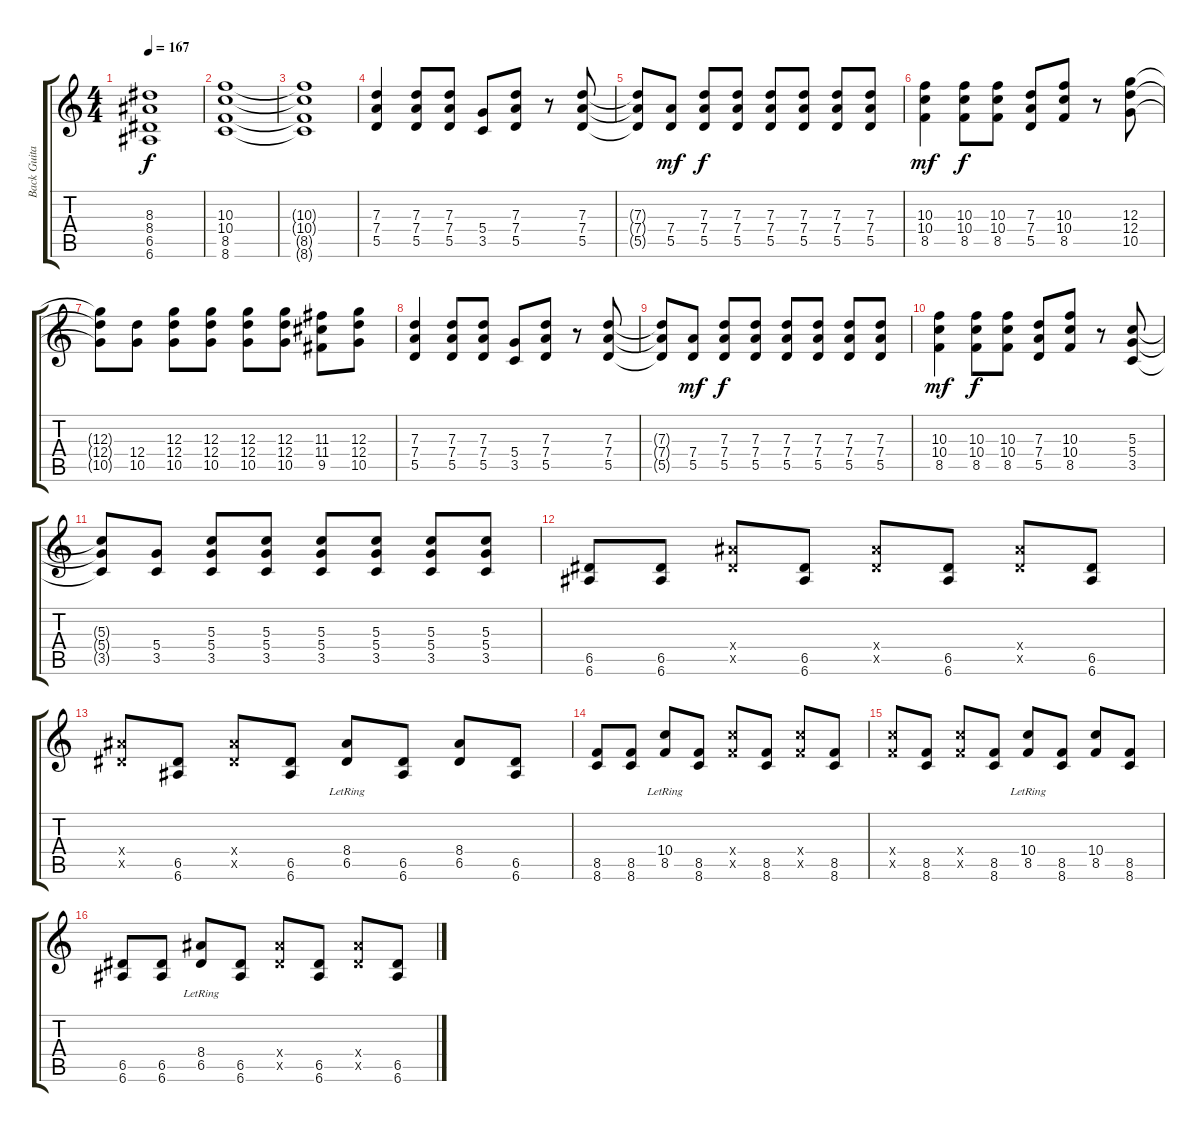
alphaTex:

\track ("Back Guitar" "Back Guita") {instrument distortionguitar}
\staff {score tabs}
\tuning (E4 B3 G3 D3 A2 E2) {hide}
\ts (4 4)
\tempo 167
\clef g2
\ks c
(8.3{t} 8.4{t} 6.5{t} 6.6{t}).1{dy f} |
(10.3 10.4 8.5 8.6).1 |
(10.3{t} 10.4{t} 8.5{t} 8.6{t}).1 |
(7.3 7.4 5.5).4 (7.3 7.4 5.5).8 (7.3 7.4 5.5).8 (5.4 3.5).8 (7.3 7.4 5.5).8 r.8 (7.3 7.4 5.5).8 |
(7.3{t} 7.4{t} 5.5{t}).8 (7.4 5.5).8{dy mf} (7.3 7.4 5.5).8{dy f} (7.3 7.4 5.5).8 (7.3 7.4 5.5).8 (7.3 7.4 5.5).8 (7.3 7.4 5.5).8 (7.3 7.4 5.5).8 |
(10.3 10.4 8.5).4{dy mf} (10.3 10.4 8.5).8{dy f} (10.3 10.4 8.5).8 (7.3 7.4 5.5).8 (10.3 10.4 8.5).8 r.8 (12.3 12.4 10.5).8 |
(12.3{t} 12.4{t} 10.5{t}).8 (12.4 10.5).8 (12.3 12.4 10.5).8 (12.3 12.4 10.5).8 (12.3 12.4 10.5).8 (12.3 12.4 10.5).8 (11.3 11.4 9.5).8 (12.3 12.4 10.5).8 |
(7.3 7.4 5.5).4 (7.3 7.4 5.5).8 (7.3 7.4 5.5).8 (5.4 3.5).8 (7.3 7.4 5.5).8 r.8 (7.3 7.4 5.5).8 |
(7.3{t} 7.4{t} 5.5{t}).8 (7.4 5.5).8{dy mf} (7.3 7.4 5.5).8{dy f} (7.3 7.4 5.5).8 (7.3 7.4 5.5).8 (7.3 7.4 5.5).8 (7.3 7.4 5.5).8 (7.3 7.4 5.5).8 |
(10.3 10.4 8.5).4{dy mf} (10.3 10.4 8.5).8{dy f} (10.3 10.4 8.5).8 (7.3 7.4 5.5).8 (10.3 10.4 8.5).8 r.8 (5.3 5.4 3.5).8 |
(5.3{t} 5.4{t} 3.5{t}).8 (5.4 3.5).8 (5.3 5.4 3.5).8 (5.3 5.4 3.5).8 (5.3 5.4 3.5).8 (5.3 5.4 3.5).8 (5.3 5.4 3.5).8 (5.3 5.4 3.5).8 |
(6.5 6.6).8 (6.5 6.6).8 (8.4{x} 6.5{x}).8 (6.5 6.6).8 (8.4{x} 6.5{x}).8 (6.5 6.6).8 (8.4{x} 6.5{x}).8 (6.5 6.6).8 |
(8.4{x} 6.5{x}).8 (6.5 6.6).8 (8.4{x} 6.5{x}).8 (6.5 6.6).8 (8.4{lr} 6.5).8 (6.5 6.6).8 (8.4 6.5).8 (6.5 6.6).8 |
(8.5 8.6).8 (8.5 8.6).8 (10.4{lr} 8.5).8 (8.5 8.6).8 (10.4{x} 8.5{x}).8 (8.5 8.6).8 (10.4{x} 8.5{x}).8 (8.5 8.6).8 |
(10.4{x} 8.5{x}).8 (8.5 8.6).8 (10.4{x} 8.5{x}).8 (8.5 8.6).8 (10.4{lr} 8.5).8 (8.5 8.6).8 (10.4 8.5).8 (8.5 8.6).8 |
(6.5 6.6).8 (6.5 6.6).8 (8.4{lr} 6.5).8 (6.5 6.6).8 (8.4{x} 6.5{x}).8 (6.5 6.6).8 (8.4{x} 6.5{x}).8 (6.5 6.6).8
